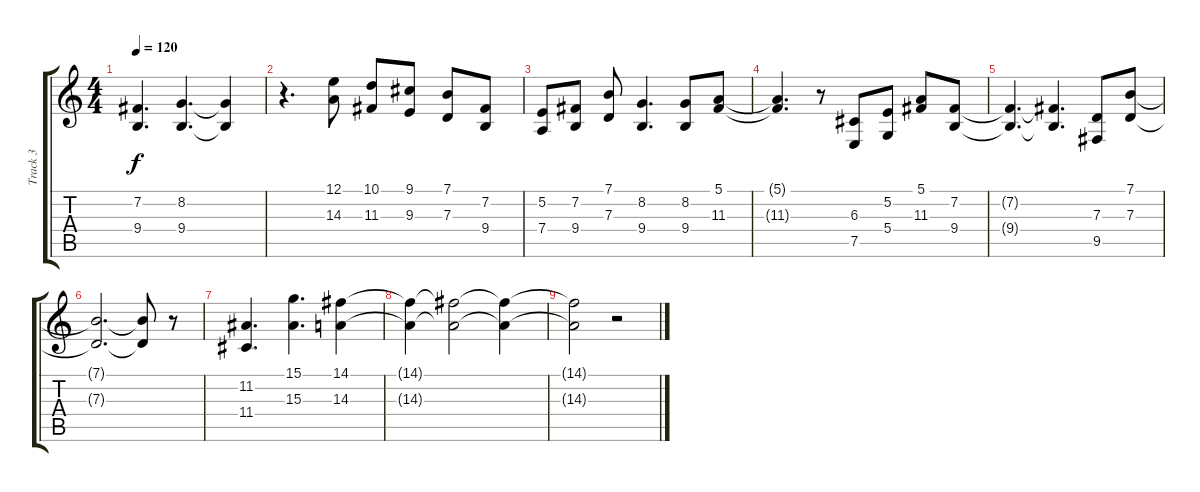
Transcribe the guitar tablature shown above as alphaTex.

\track ("Track 3" "Track 3") {instrument oboe}
\staff {score tabs}
\tuning (E4 B3 G3 D3 A2 E2) {hide}
\ts (4 4)
\tempo 120
\clef g2
\ks c
(7.2 9.4).4{d dy f} (8.2 9.4).4{d} (8.2{t} 9.4{t}).4 |
r.4{d} (12.1 14.3).8 (10.1 11.3).8 (9.1 9.3).8 (7.1 7.3).8 (7.2 9.4).8 |
(5.2 7.4).8 (7.2 9.4).8 (7.1 7.3).8 (8.2 9.4).4{d} (8.2 9.4).8 (5.1 11.3).8 |
(5.1{t} 11.3{t}).4{d} r.8 (6.3 7.5).8 (5.2 5.4).8 (5.1 11.3).8 (7.2 9.4).8 |
(7.2{t} 9.4{t}).4{d} (7.2{t} 9.4{t}).4{d} (7.3 9.5).8 (7.1 7.3).8 |
(7.1{t} 7.3{t}).2{d} (7.1{t} 7.3{t}).8 r.8 |
(11.2 11.4).4{d} (15.1 15.3).4{d} (14.1 14.3).4 |
(14.1{t} 14.3{t}).4 (14.1{t} 14.3{t}).2 (14.1{t} 14.3{t}).4 |
(14.1{t} 14.3{t}).2 r.2
